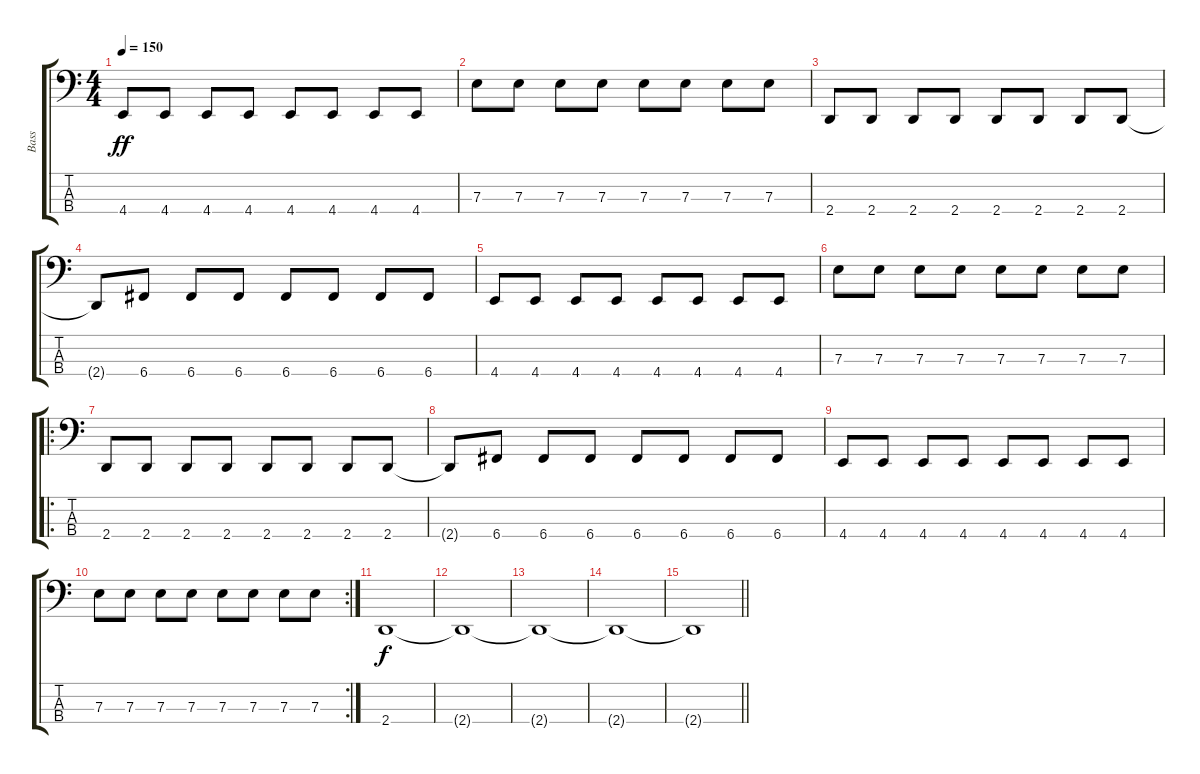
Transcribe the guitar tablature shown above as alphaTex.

\track ("Bass" "Bass") {instrument electricbassfinger}
\staff {score tabs}
\tuning (G2 D2 A1 C1) {hide}
\ts (4 4)
\tempo 150
\clef f4
\ks c
4.4.8{dy ff} 4.4.8 4.4.8 4.4.8 4.4.8 4.4.8 4.4.8 4.4.8 |
7.3.8 7.3.8 7.3.8 7.3.8 7.3.8 7.3.8 7.3.8 7.3.8 |
2.4.8 2.4.8 2.4.8 2.4.8 2.4.8 2.4.8 2.4.8 2.4.8 |
2.4{t}.8 6.4.8 6.4.8 6.4.8 6.4.8 6.4.8 6.4.8 6.4.8 |
4.4.8 4.4.8 4.4.8 4.4.8 4.4.8 4.4.8 4.4.8 4.4.8 |
7.3.8 7.3.8 7.3.8 7.3.8 7.3.8 7.3.8 7.3.8 7.3.8 |
\ro
2.4.8 2.4.8 2.4.8 2.4.8 2.4.8 2.4.8 2.4.8 2.4.8 |
2.4{t}.8 6.4.8 6.4.8 6.4.8 6.4.8 6.4.8 6.4.8 6.4.8 |
4.4.8 4.4.8 4.4.8 4.4.8 4.4.8 4.4.8 4.4.8 4.4.8 |
\rc 2
7.3.8 7.3.8 7.3.8 7.3.8 7.3.8 7.3.8 7.3.8 7.3.8 |
2.4.1{dy f volume 7} |
2.4{t}.1 |
2.4{t}.1 |
2.4{t}.1 |
\barLineRight lightlight
2.4{t}.1
